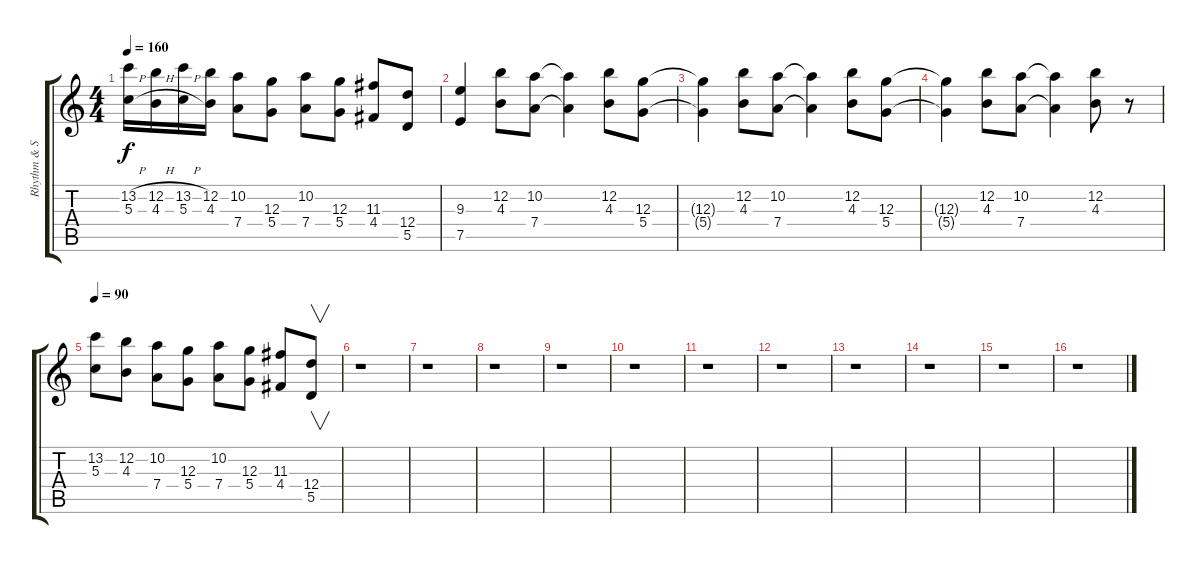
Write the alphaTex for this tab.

\track ("Rhythm & Solo (dist.)" "Rhythm & S") {instrument distortionguitar}
\staff {score tabs}
\tuning (E4 B3 G3 D3 A2 E2) {hide}
\ts (4 4)
\tempo 160
\clef g2
\ks c
(13.2{h} 5.3{h}).16{dy f} (12.2{h} 4.3{h}).16 (13.2{h} 5.3{h}).16 (12.2 4.3).16 (10.2 7.4).8 (12.3 5.4).8 (10.2 7.4).8 (12.3 5.4).8 (11.3 4.4).8 (12.4 5.5).8 |
(9.3 7.5).4 (12.2 4.3).8 (10.2 7.4).8 (10.2{t} 7.4{t}).4 (12.2 4.3).8 (12.3 5.4).8 |
(12.3{t} 5.4{t}).4 (12.2 4.3).8 (10.2 7.4).8 (10.2{t} 7.4{t}).4 (12.2 4.3).8 (12.3 5.4).8 |
(12.3{t} 5.4{t}).4 (12.2 4.3).8 (10.2 7.4).8 (10.2{t} 7.4{t}).4 (12.2 4.3).8 r.8 |
\tempo 90
(13.2 5.3).8 (12.2 4.3).8 (10.2 7.4).8 (12.3 5.4).8 (10.2 7.4).8 (12.3 5.4).8 (11.3 4.4).8 (12.4 5.5).8{v} |
r.1 |
r.1 |
r.1 |
r.1 |
r.1 |
r.1 |
r.1 |
r.1 |
r.1 |
r.1 |
r.1
